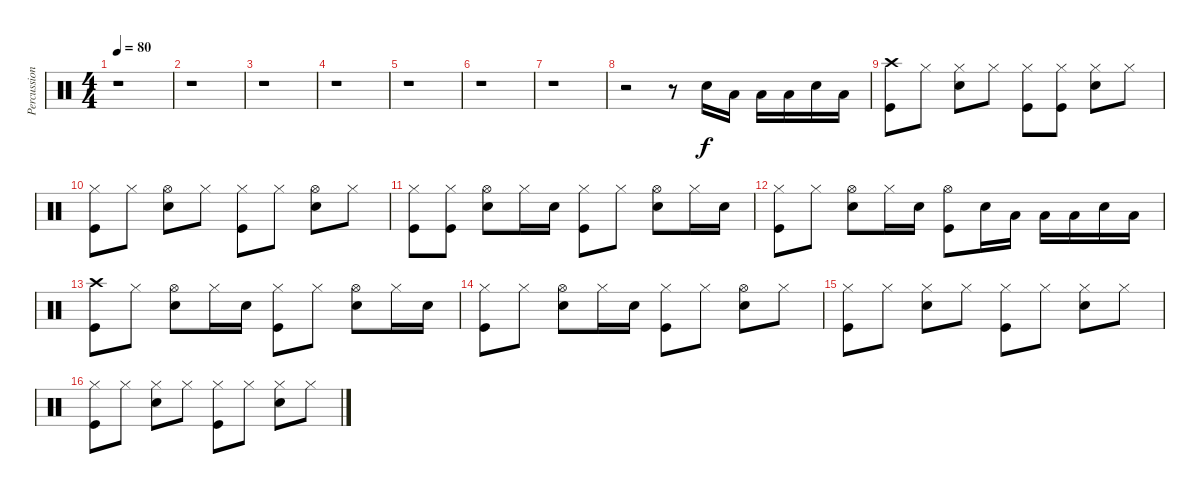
\track ("Percussion" "Percussion") {instrument percussion}
\staff {score}
\articulation defaults
\ts (4 4)
\tempo 80
\clef neutral
\ks c
r.1{dy f} |
r.1 |
r.1 |
r.1 |
r.1 |
r.1 |
r.1 |
r.2 r.8 "Snare (hit) 2".16 "Low Tom (hit)".16 "Low Tom (hit)".16 "Low Tom (hit)".16 "Snare (hit) 2".16 "Low Tom (hit)".16 |
("Crash high (hit)" "Kick (hit)").8 "Hi-Hat (closed)".8 ("Hi-Hat (closed)" "Snare (hit) 2").8 "Hi-Hat (closed)".8 ("Hi-Hat (closed)" "Kick (hit)").8 ("Hi-Hat (closed)" "Kick (hit)").8 ("Hi-Hat (closed)" "Snare (hit) 2").8 "Hi-Hat (closed)".8 |
("Hi-Hat (closed)" "Kick (hit)").8 "Hi-Hat (closed)".8 ("Hi-Hat (open)" "Snare (hit) 2").8 "Hi-Hat (closed)".8 ("Hi-Hat (closed)" "Kick (hit)").8 "Hi-Hat (closed)".8 ("Hi-Hat (open)" "Snare (hit) 2").8 "Hi-Hat (closed)".8 |
("Hi-Hat (closed)" "Kick (hit)").8 ("Hi-Hat (closed)" "Kick (hit)").8 ("Hi-Hat (open)" "Snare (hit) 2").8 "Hi-Hat (closed)".16 "Snare (hit) 2".16 ("Hi-Hat (closed)" "Kick (hit)").8 "Hi-Hat (closed)".8 ("Hi-Hat (open)" "Snare (hit) 2").8 "Hi-Hat (closed)".16 "Snare (hit) 2".16 |
("Hi-Hat (closed)" "Kick (hit)").8 "Hi-Hat (closed)".8 ("Hi-Hat (open)" "Snare (hit) 2").8 "Hi-Hat (closed)".16 "Snare (hit) 2".16 ("Hi-Hat (open)" "Kick (hit)").8 "Snare (hit) 2".16 "Low Tom (hit)".16 "Low Tom (hit)".16 "Low Tom (hit)".16 "Snare (hit) 2".16 "Low Tom (hit)".16 |
("Crash high (hit)" "Kick (hit)").8 "Hi-Hat (closed)".8 ("Hi-Hat (open)" "Snare (hit) 2").8 "Hi-Hat (closed)".16 "Snare (hit) 2".16 ("Hi-Hat (closed)" "Kick (hit)").8 "Hi-Hat (closed)".8 ("Hi-Hat (open)" "Snare (hit) 2").8 "Hi-Hat (closed)".16 "Snare (hit) 2".16 |
("Hi-Hat (closed)" "Kick (hit)").8 "Hi-Hat (closed)".8 ("Hi-Hat (open)" "Snare (hit) 2").8 "Hi-Hat (closed)".16 "Snare (hit) 2".16 ("Hi-Hat (closed)" "Kick (hit)").8 "Hi-Hat (closed)".8 ("Hi-Hat (open)" "Snare (hit) 2").8 "Hi-Hat (closed)".8 |
("Hi-Hat (closed)" "Kick (hit)").8 "Hi-Hat (closed)".8 ("Hi-Hat (closed)" "Snare (hit) 2").8 "Hi-Hat (closed)".8 ("Hi-Hat (closed)" "Kick (hit)").8 "Hi-Hat (closed)".8 ("Hi-Hat (closed)" "Snare (hit) 2").8 "Hi-Hat (closed)".8 |
("Hi-Hat (closed)" "Kick (hit)").8 "Hi-Hat (closed)".8 ("Hi-Hat (closed)" "Snare (hit) 2").8 "Hi-Hat (closed)".8 ("Hi-Hat (closed)" "Kick (hit)").8 "Hi-Hat (closed)".8 ("Hi-Hat (closed)" "Snare (hit) 2").8 "Hi-Hat (closed)".8
